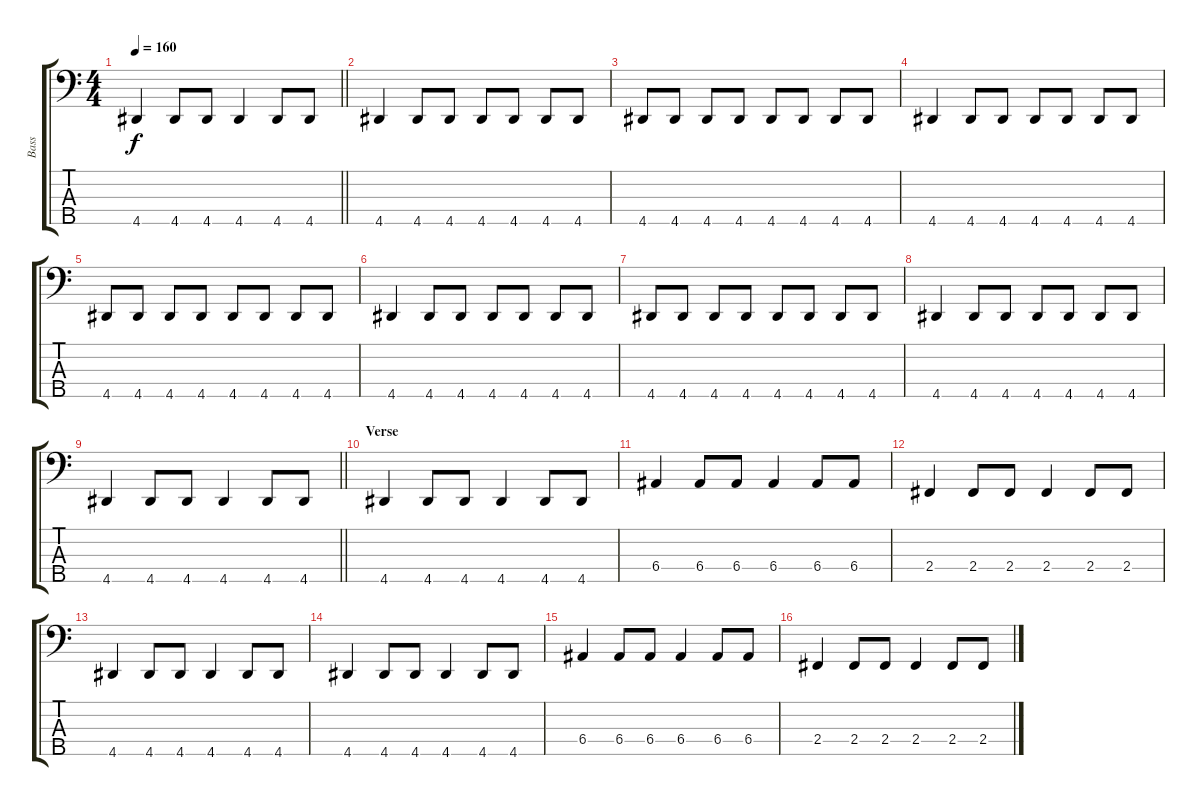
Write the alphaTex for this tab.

\track ("Bass" "Bass") {instrument electricbassfinger}
\staff {score tabs}
\tuning (G2 D2 A1 E1 B0) {hide}
\ts (4 4)
\tempo 160
\clef f4
\barLineRight lightlight
\ks c
4.5.4{dy f} 4.5.8 4.5.8 4.5.4 4.5.8 4.5.8 |
4.5.4 4.5.8 4.5.8 4.5.8 4.5.8 4.5.8 4.5.8 |
4.5.8 4.5.8 4.5.8 4.5.8 4.5.8 4.5.8 4.5.8 4.5.8 |
4.5.4 4.5.8 4.5.8 4.5.8 4.5.8 4.5.8 4.5.8 |
4.5.8 4.5.8 4.5.8 4.5.8 4.5.8 4.5.8 4.5.8 4.5.8 |
4.5.4 4.5.8 4.5.8 4.5.8 4.5.8 4.5.8 4.5.8 |
4.5.8 4.5.8 4.5.8 4.5.8 4.5.8 4.5.8 4.5.8 4.5.8 |
4.5.4 4.5.8 4.5.8 4.5.8 4.5.8 4.5.8 4.5.8 |
\barLineRight lightlight
4.5.4 4.5.8 4.5.8 4.5.4 4.5.8 4.5.8 |
\section ("" "Verse")
4.5.4 4.5.8 4.5.8 4.5.4 4.5.8 4.5.8 |
6.4.4 6.4.8 6.4.8 6.4.4 6.4.8 6.4.8 |
2.4.4 2.4.8 2.4.8 2.4.4 2.4.8 2.4.8 |
4.5.4 4.5.8 4.5.8 4.5.4 4.5.8 4.5.8 |
4.5.4 4.5.8 4.5.8 4.5.4 4.5.8 4.5.8 |
6.4.4 6.4.8 6.4.8 6.4.4 6.4.8 6.4.8 |
2.4.4 2.4.8 2.4.8 2.4.4 2.4.8 2.4.8
